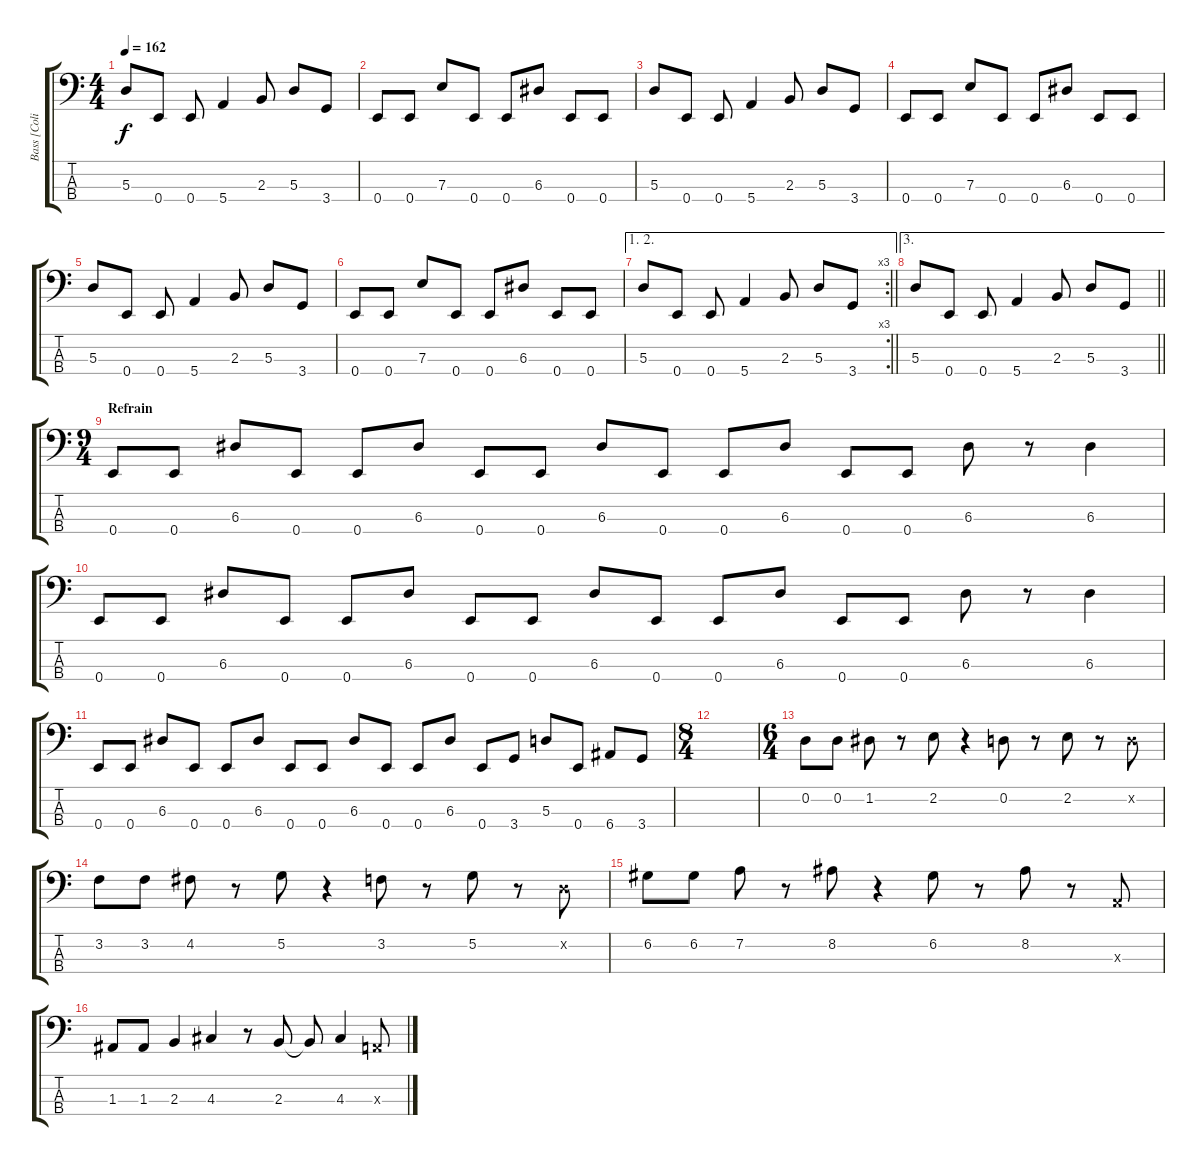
\track ("Bass [Colin Edwin]" "Bass [Coli") {instrument electricbassfinger}
\staff {score tabs}
\tuning (G2 D2 A1 E1) {hide}
\ts (4 4)
\tempo 162
\clef f4
\ks c
5.3.8{dy f} 0.4.8 0.4.8 5.4.4 2.3.8 5.3.8 3.4.8 |
0.4.8 0.4.8 7.3.8 0.4.8 0.4.8 6.3.8 0.4.8 0.4.8 |
5.3.8 0.4.8 0.4.8 5.4.4 2.3.8 5.3.8 3.4.8 |
0.4.8 0.4.8 7.3.8 0.4.8 0.4.8 6.3.8 0.4.8 0.4.8 |
5.3.8 0.4.8 0.4.8 5.4.4 2.3.8 5.3.8 3.4.8 |
0.4.8 0.4.8 7.3.8 0.4.8 0.4.8 6.3.8 0.4.8 0.4.8 |
\ae (1 2)
\rc 3
\barLineRight lightlight
5.3.8 0.4.8 0.4.8 5.4.4 2.3.8 5.3.8 3.4.8 |
\ae 3
\barLineRight lightlight
5.3.8 0.4.8 0.4.8 5.4.4 2.3.8 5.3.8 3.4.8 |
\ts (9 4)
\section ("" "Refrain")
0.4.8 0.4.8 6.3.8 0.4.8 0.4.8 6.3.8 0.4.8 0.4.8 6.3.8 0.4.8 0.4.8 6.3.8 0.4.8 0.4.8 6.3.8 r.8 6.3.4 |
0.4.8 0.4.8 6.3.8 0.4.8 0.4.8 6.3.8 0.4.8 0.4.8 6.3.8 0.4.8 0.4.8 6.3.8 0.4.8 0.4.8 6.3.8 r.8 6.3.4 |
0.4.8 0.4.8 6.3.8 0.4.8 0.4.8 6.3.8 0.4.8 0.4.8 6.3.8 0.4.8 0.4.8 6.3.8 0.4.8 3.4.8 5.3.8 0.4.8 6.4.8 3.4.8 |
\ts (8 4)
|
\ts (6 4)
0.2.8 0.2.8 1.2.8 r.8 2.2.8 r.4 0.2.8 r.8 2.2.8 r.8 0.2{x}.8 |
3.2.8 3.2.8 4.2.8 r.8 5.2.8 r.4 3.2.8 r.8 5.2.8 r.8 0.2{x}.8 |
6.2.8 6.2.8 7.2.8 r.8 8.2.8 r.4 6.2.8 r.8 8.2.8 r.8 0.3{x}.8 |
1.3.8 1.3.8 2.3.4 4.3.4 r.8 2.3.8 2.3{t}.8 4.3.4 0.3{x}.8
